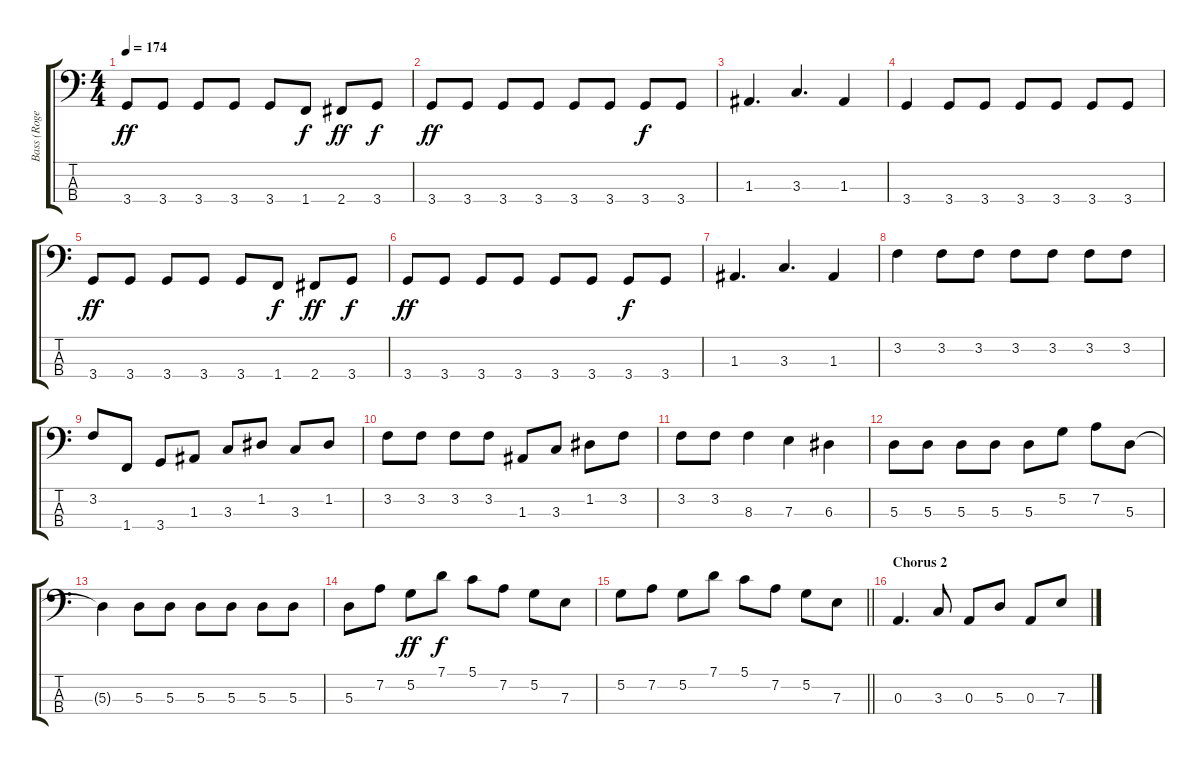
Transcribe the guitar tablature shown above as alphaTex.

\track ("Bass (Roger Glover)" "Bass (Roge") {instrument electricbassfinger}
\staff {score tabs}
\tuning (G2 D2 A1 E1) {hide}
\ts (4 4)
\tempo 174
\clef f4
\ks c
3.4.8{dy ff} 3.4.8 3.4.8 3.4.8 3.4.8 1.4.8{dy f} 2.4.8{dy ff} 3.4.8{dy f} |
3.4.8{dy ff} 3.4.8 3.4.8 3.4.8 3.4.8 3.4.8 3.4.8{dy f} 3.4.8 |
1.3.4{d} 3.3.4{d} 1.3.4 |
3.4.4 3.4.8 3.4.8 3.4.8 3.4.8 3.4.8 3.4.8 |
3.4.8{dy ff} 3.4.8 3.4.8 3.4.8 3.4.8 1.4.8{dy f} 2.4.8{dy ff} 3.4.8{dy f} |
3.4.8{dy ff} 3.4.8 3.4.8 3.4.8 3.4.8 3.4.8 3.4.8{dy f} 3.4.8 |
1.3.4{d} 3.3.4{d} 1.3.4 |
3.2.4 3.2.8 3.2.8 3.2.8 3.2.8 3.2.8 3.2.8 |
3.2.8 1.4.8 3.4.8 1.3.8 3.3.8 1.2.8 3.3.8 1.2.8 |
3.2.8 3.2.8 3.2.8 3.2.8 1.3.8 3.3.8 1.2.8 3.2.8 |
3.2.8 3.2.8 8.3.4 7.3.4 6.3.4 |
5.3.8 5.3.8 5.3.8 5.3.8 5.3.8 5.2.8 7.2.8 5.3.8 |
5.3{t}.4 5.3.8 5.3.8 5.3.8 5.3.8 5.3.8 5.3.8 |
5.3.8 7.2.8 5.2.8{dy ff} 7.1.8{dy f} 5.1.8 7.2.8 5.2.8 7.3.8 |
\barLineRight lightlight
5.2.8 7.2.8 5.2.8 7.1.8 5.1.8 7.2.8 5.2.8 7.3.8 |
\section ("" "Chorus 2")
0.3.4{d} 3.3.8 0.3.8 5.3.8 0.3.8 7.3.8
